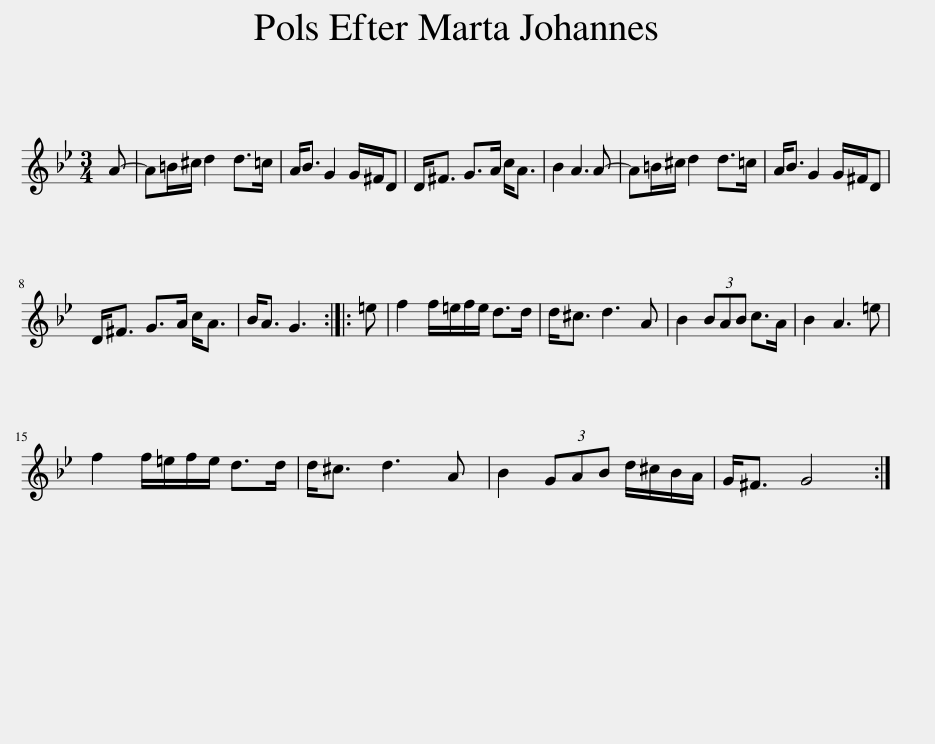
X:1
L:1/8
M:3/4
I:linebreak $
K:Gmin
V:1 treble
V:1
 A- | A=B/^c/ d2 d>=c | A<B G2 G/^F/D | D<^F G>A c<A | B2 A3 A- | %5
 A=B/^c/ d2 d>=c | A<B G2 G/^F/D |$ D<^F G>A c<A | B<A G3 :: =e | %10
 f2 f/=e/f/e/ d>d | d<^c d3 A | B2 (3BAB c>A | B2 A3 =e |$ f2 f/=e/f/e/ d>d | %15
 d<^c d3 A | B2 (3GAB d/^c/B/A/ | G<^F G4 :| %18
